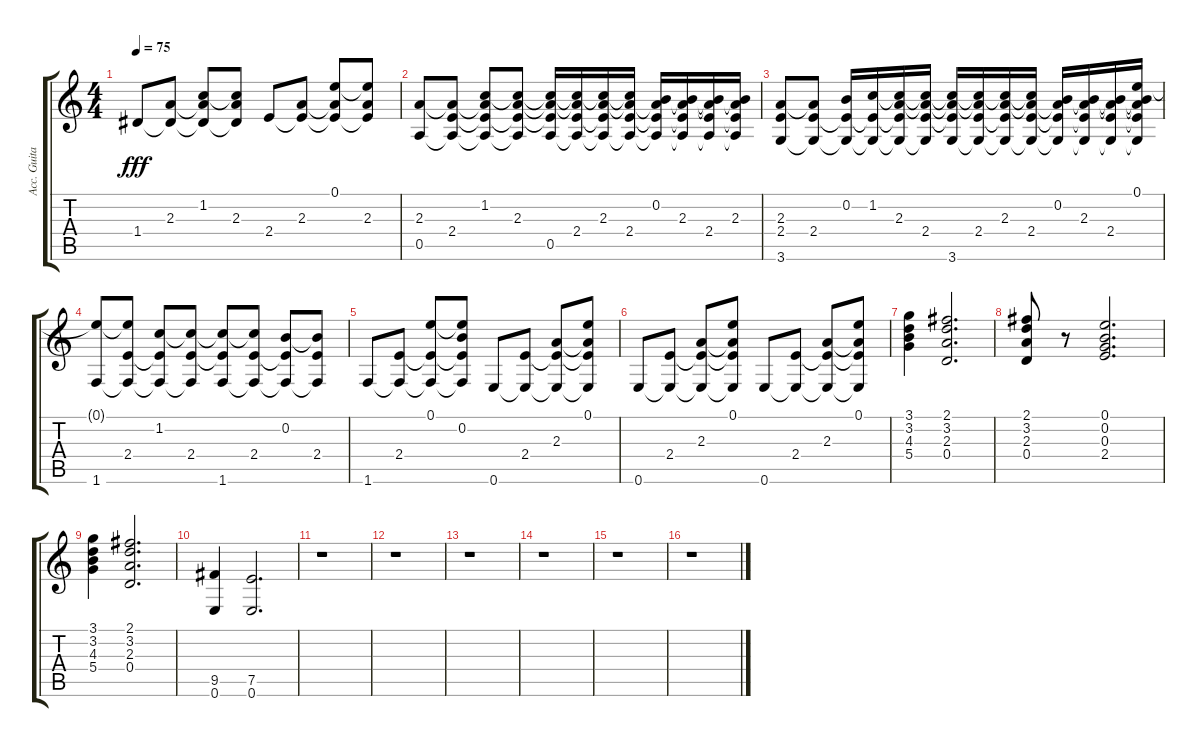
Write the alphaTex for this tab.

\track ("Acc. Guitar 1" "Acc. Guita") {instrument acousticguitarsteel}
\staff {score tabs}
\tuning (E4 B3 G3 D3 A2 E2) {hide}
\ts (4 4)
\tempo 75
\clef g2
\ks c
1.4.8{dy fff} (2.3 1.4{t}).8 (1.2 2.3{t} 1.4{t}).8 (1.2{t} 2.3 1.4{t}).8 2.4.8 (2.3 2.4{t}).8 (0.1 2.3{t} 2.4{t}).8 (0.1{t} 2.3 2.4{t}).8 |
(2.3 0.5).8 (2.3{t} 2.4 0.5{t}).8 (1.2 2.3{t} 2.4{t} 0.5{t}).8 (1.2{t} 2.3 2.4{t} 0.5{t}).8 (1.2{t} 2.3{t} 2.4{t} 0.5).16 (1.2{t} 2.3{t} 2.4 0.5{t}).16 (1.2{t} 2.3 2.4{t} 0.5{t}).16 (1.2{t} 2.3{t} 2.4 0.5{t}).16 (0.2 2.3{t} 2.4{t} 0.5{t}).16 (0.2{t} 2.3 2.4{t} 0.5{t}).16 (0.2{t} 2.3{t} 2.4 0.5{t}).16 (0.2{t} 2.3 2.4{t} 0.5{t}).16 |
(2.3 2.4 3.6).8 (2.3{t} 2.4 3.6{t}).8 (0.2 2.4{t} 3.6{t}).16 (1.2 2.4{t} 3.6{t}).16 (1.2{t} 2.3 2.4{t} 3.6{t}).16 (1.2{t} 2.3{t} 2.4 3.6{t}).16 (1.2{t} 2.3{t} 2.4{t} 3.6).16 (1.2{t} 2.3{t} 2.4 3.6{t}).16 (1.2{t} 2.3 2.4{t} 3.6{t}).16 (1.2{t} 2.3{t} 2.4 3.6{t}).16 (0.2 2.3{t} 2.4{t} 3.6{t}).16 (0.2{t} 2.3 2.4{t} 3.6{t}).16 (0.2{t} 2.3{t} 2.4 3.6{t}).16 (0.1 0.2{t} 2.3{t} 2.4{t} 3.6{t}).16 |
(0.1{t} 1.6).8 (0.1{t} 2.4 1.6{t}).8 (1.2 2.4{t} 1.6{t}).8 (1.2{t} 2.4 1.6{t}).8 (1.2{t} 2.4{t} 1.6).8 (1.2{t} 2.4 1.6{t}).8 (0.2 2.4{t} 1.6{t}).8 (0.2{t} 2.4 1.6{t}).8 |
1.6.8 (2.4 1.6{t}).8 (0.1 2.4{t} 1.6{t}).8 (0.1{t} 0.2 2.4{t} 1.6{t}).8 0.6.8 (2.4 0.6{t}).8 (2.3 2.4{t} 0.6{t}).8 (0.1 2.3{t} 2.4{t} 0.6{t}).8 |
0.6.8 (2.4 0.6{t}).8 (2.3 2.4{t} 0.6{t}).8 (0.1 2.3{t} 2.4{t} 0.6{t}).8 0.6.8 (2.4 0.6{t}).8 (2.3 2.4{t} 0.6{t}).8 (0.1 2.3{t} 2.4{t} 0.6{t}).8 |
(3.1 3.2 4.3 5.4).4{volume 16} (2.1 3.2 2.3 0.4).2{d} |
(2.1 3.2 2.3 0.4).8 r.8 (0.1 0.2 0.3 2.4).2{d} |
(3.1 3.2 4.3 5.4).4{volume 16} (2.1 3.2 2.3 0.4).2{d} |
(9.5 0.6).4 (7.5 0.6).2{d} |
r.1 |
r.1 |
r.1 |
r.1 |
r.1 |
r.1
